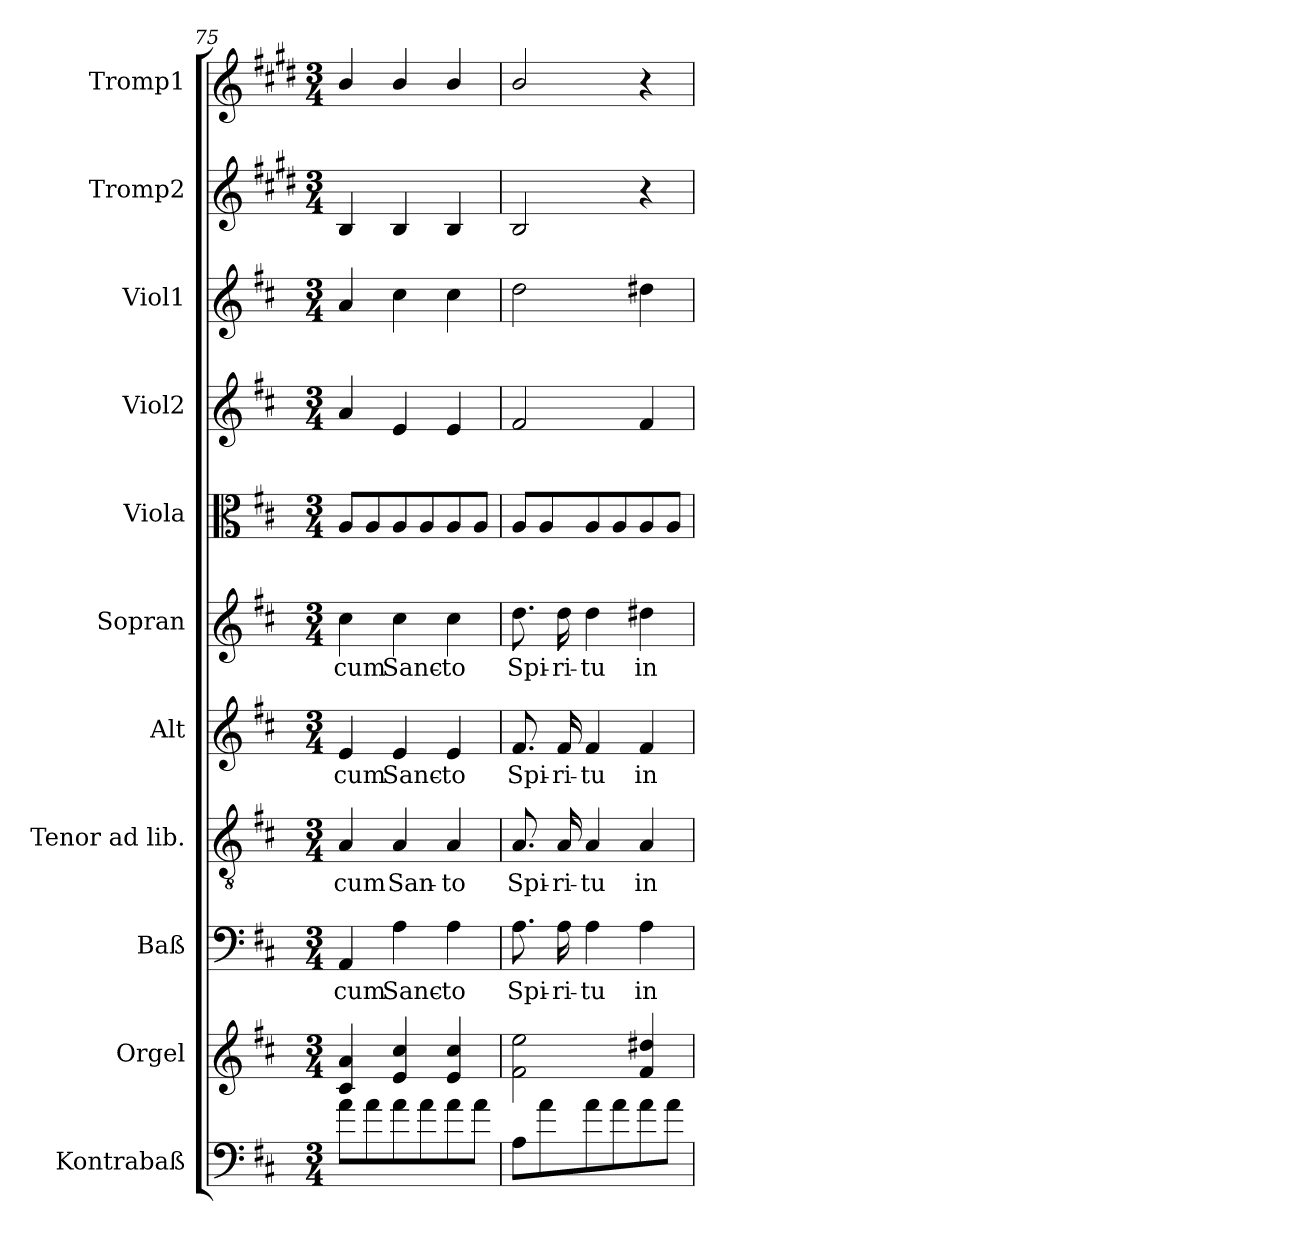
**kern	**kern	**kern	**text	**kern	**text	**kern	**text	**kern	**text	**kern	**kern	**kern	**kern	**kern
*part11	*part10	*part9	*part9	*part8	*part8	*part7	*part7	*part6	*part6	*part5	*part4	*part3	*part2	*part1
*staff11	*staff10	*staff9	*staff9	*staff8	*staff8	*staff7	*staff7	*staff6	*staff6	*staff5	*staff4	*staff3	*staff2	*staff1
*I"Kontrabaß	*I"Orgel	*I"Baß	*	*I"Tenor ad lib.	*	*I"Alt	*	*I"Sopran	*	*I"Viola	*I"Viol2	*I"Viol1	*I"Tromp2	*I"Tromp1
*	*	*	*	*	*	*	*	*	*	*I'Vla	*	*	*	*
*clefF4	*clefG2	*clefF4	*	*clefGv2	*	*clefG2	*	*clefG2	*	*clefC3	*clefG2	*clefG2	*clefG2	*clefG2
*ITrd7c12	*	*	*	*	*	*	*	*	*	*	*	*	*ITrd1c2	*ITrd1c2
*k[f#c#]	*k[f#c#]	*k[f#c#]	*	*k[f#c#]	*	*k[f#c#]	*	*k[f#c#]	*	*k[f#c#]	*k[f#c#]	*k[f#c#]	*k[f#c#]	*k[f#c#]
*D:	*D:	*D:	*	*D:	*	*D:	*	*D:	*	*D:	*D:	*D:	*D:	*D:
*M3/4	*M3/4	*M3/4	*	*M3/4	*	*M3/4	*	*M3/4	*	*M3/4	*M3/4	*M3/4	*M3/4	*M3/4
=75	=75	=75	=75	=75	=75	=75	=75	=75	=75	=75	=75	=75	=75	=75
!	!	!	!LO:LY:b	!	!LO:LY:b	!	!LO:LY:b	!	!LO:LY:b	!	!	!	!	!
8A\L	4c#/ 4a/	4AA/	cum	4A/	cum	4e/	cum	4cc#\	cum	8A/L	4a/	4a/	4A/	4a/
8A\	.	.	.	.	.	.	.	.	.	8A/	.	.	.	.
!	!	!	!LO:LY:b	!	!LO:LY:b	!	!LO:LY:b	!	!LO:LY:b	!	!	!	!	!
8A\	4e/ 4cc#/	4A\	Sanc-	4A/	San-	4e/	Sanc-	4cc#\	Sanc-	8A/	4e/	4cc#\	4A/	4a/
8A\	.	.	.	.	.	.	.	.	.	8A/	.	.	.	.
!	!	!	!LO:LY:b	!	!LO:LY:b	!	!LO:LY:b	!	!LO:LY:b	!	!	!	!	!
8A\	4e/ 4cc#/	4A\	-to	4A/	-to	4e/	-to	4cc#\	-to	8A/	4e/	4cc#\	4A/	4a/
8A\J	.	.	.	.	.	.	.	.	.	8A/J	.	.	.	.
=76	=76	=76	=76	=76	=76	=76	=76	=76	=76	=76	=76	=76	=76	=76
!	!	!	!LO:LY:b	!	!LO:LY:b	!	!LO:LY:b	!	!LO:LY:b	!	!	!	!	!
8AA\L	2f#\ 2ee\	8.A\	Spi-	8.A/	Spi-	8.f#/	Spi-	8.dd\	Spi-	8A/L	2f#/	2dd\	2A/	2a/
8A\	.	.	.	.	.	.	.	.	.	8A/	.	.	.	.
!	!	!	!LO:LY:b	!	!LO:LY:b	!	!LO:LY:b	!	!LO:LY:b	!	!	!	!	!
.	.	16A\	-ri-	16A/	-ri-	16f#/	-ri-	16dd\	-ri-	.	.	.	.	.
!	!	!	!LO:LY:b	!	!LO:LY:b	!	!LO:LY:b	!	!LO:LY:b	!	!	!	!	!
8A\	.	4A\	-tu	4A/	-tu	4f#/	-tu	4dd\	-tu	8A/	.	.	.	.
8A\	.	.	.	.	.	.	.	.	.	8A/	.	.	.	.
!	!	!	!LO:LY:b	!	!LO:LY:b	!	!LO:LY:b	!	!LO:LY:b	!	!	!	!	!
8A\	4f#/ 4dd#X/	4A\	in	4A/	in	4f#/	in	4dd#X\	in	8A/	4f#/	4dd#X\	4r	4r
8A\J	.	.	.	.	.	.	.	.	.	8A/J	.	.	.	.
=	=	=	=	=	=	=	=	=	=	=	=	=	=	=
*-	*-	*-	*-	*-	*-	*-	*-	*-	*-	*-	*-	*-	*-	*-
